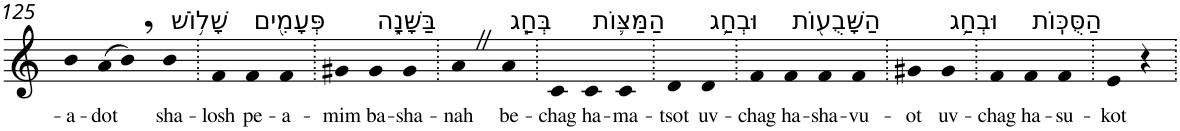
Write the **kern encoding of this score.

**kern	**text
*part1	*part1
*staff1	*staff1
*I"Piano	*
*I'Pno	*
!!LO:PB:g=z
*clefG2	*
*k[]	*
=125	=125
!	!LO:LY:b
4b	-a-
!	!LO:LY:b
(>8a	-dot
8b,)	.
!LO:TX:a:t=שָׁל֥וֹשׁ	!
!	!LO:LY:b
4b	sha-
=126.	=126.
!	!LO:LY:b
4f	-losh
!LO:TX:a:t=פְּעָמִ֖ים	!
!	!LO:LY:b
4f	pe-
!	!LO:LY:b
4f	-a-
=127.	=127.
!	!LO:LY:b
4g#X	-mim
!LO:TX:a:t=בַּשָּׁנָ֑ה	!
!	!LO:LY:b
4g#	ba-
!	!LO:LY:b
4g#	-sha-
=128.	=128.
!	!LO:LY:b
4aZ	-nah
!LO:TX:a:t=בְּחַ֧ג	!
!	!LO:LY:b
4a	be-
=129.	=129.
!	!LO:LY:b
4c	-chag
!LO:TX:a:t=הַמַּצּ֛וֹת	!
!	!LO:LY:b
4c	ha-
!	!LO:LY:b
4c	-ma-
=130.	=130.
!	!LO:LY:b
4d	-tsot
!LO:TX:a:t=וּבְחַ֥ג	!
!	!LO:LY:b
4d	uv-
=131.	=131.
!	!LO:LY:b
4f	-chag
!LO:TX:a:t=הַשָּׁבֻע֖וֹת	!
!	!LO:LY:b
4f	ha-
!	!LO:LY:b
4f	-sha-
!	!LO:LY:b
4f	-vu-
=132.	=132.
!	!LO:LY:b
4g#X	-ot
!LO:TX:a:t=וּבְחַ֥ג	!
!	!LO:LY:b
4g#	uv-
=133.	=133.
!	!LO:LY:b
4f	-chag
!LO:TX:a:t=הַסֻּכּֽוֹת	!
!	!LO:LY:b
4f	ha-
!	!LO:LY:b
4f	-su-
=134.	=134.
!	!LO:LY:b
4e	-kot
4r	.
=.	=.
*-	*-
